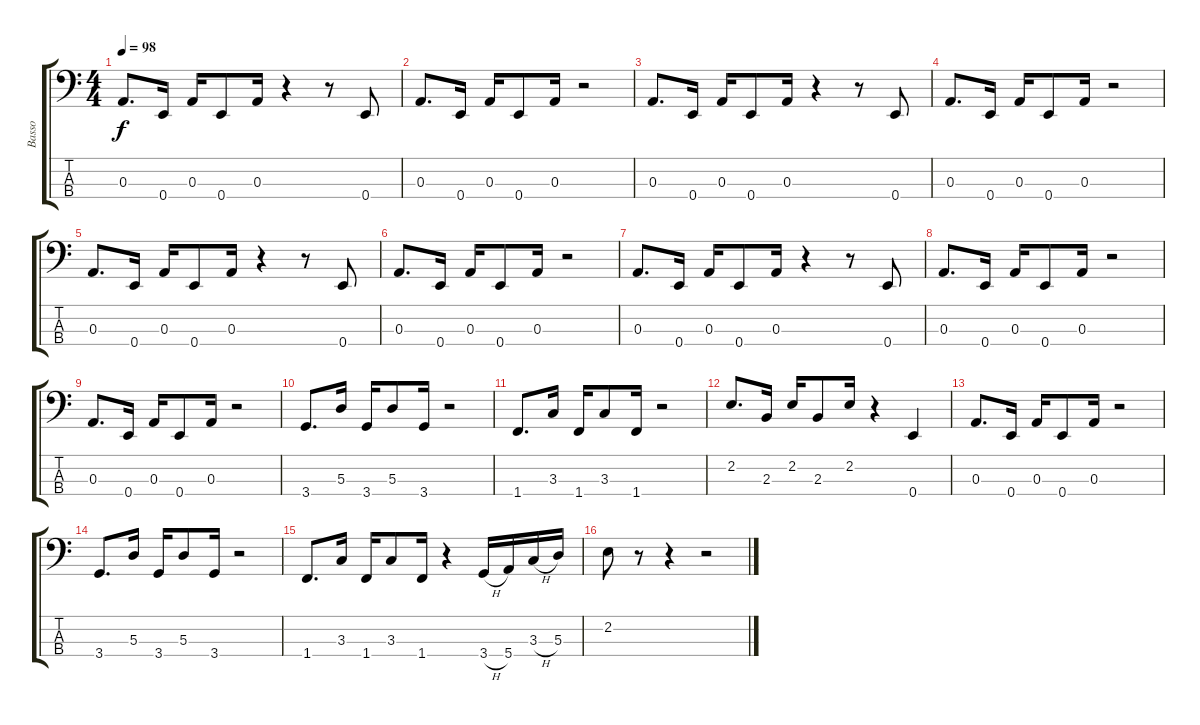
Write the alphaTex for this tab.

\track ("Basso" "Basso") {instrument electricbassfinger}
\staff {score tabs}
\tuning (G2 D2 A1 E1) {hide}
\ts (4 4)
\tempo 98
\clef f4
\ks c
0.3.8{d dy f} 0.4.16 0.3.16 0.4.8 0.3.16 r.4 r.8 0.4.8 |
0.3.8{d} 0.4.16 0.3.16 0.4.8 0.3.16 r.2 |
0.3.8{d} 0.4.16 0.3.16 0.4.8 0.3.16 r.4 r.8 0.4.8 |
0.3.8{d} 0.4.16 0.3.16 0.4.8 0.3.16 r.2 |
0.3.8{d} 0.4.16 0.3.16 0.4.8 0.3.16 r.4 r.8 0.4.8 |
0.3.8{d} 0.4.16 0.3.16 0.4.8 0.3.16 r.2 |
0.3.8{d} 0.4.16 0.3.16 0.4.8 0.3.16 r.4 r.8 0.4.8 |
0.3.8{d} 0.4.16 0.3.16 0.4.8 0.3.16 r.2 |
0.3.8{d} 0.4.16 0.3.16 0.4.8 0.3.16 r.2 |
3.4.8{d} 5.3.16 3.4.16 5.3.8 3.4.16 r.2 |
1.4.8{d} 3.3.16 1.4.16 3.3.8 1.4.16 r.2 |
2.2.8{d} 2.3.16 2.2.16 2.3.8 2.2.16 r.4 0.4.4 |
0.3.8{d} 0.4.16 0.3.16 0.4.8 0.3.16 r.2 |
3.4.8{d} 5.3.16 3.4.16 5.3.8 3.4.16 r.2 |
1.4.8{d} 3.3.16 1.4.16 3.3.8 1.4.16 r.4 3.4{h}.16 5.4.16 3.3{h}.16 5.3.16 |
2.2.8 r.8 r.4 r.2
